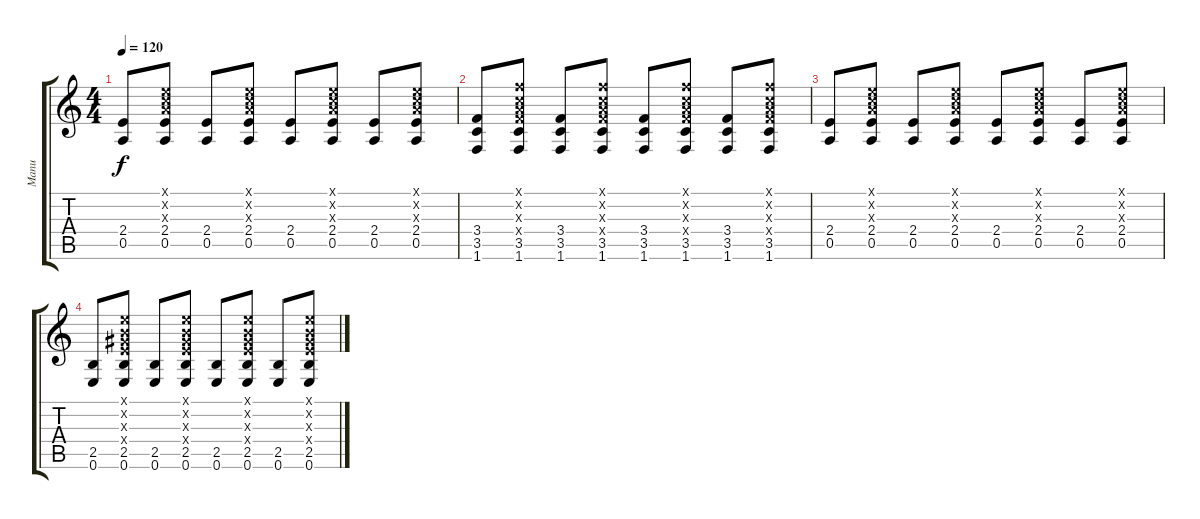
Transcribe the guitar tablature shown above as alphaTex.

\track ("Manu" "Manu") {instrument distortionguitar}
\staff {score tabs}
\tuning (E4 B3 G3 D3 A2 E2) {hide}
\ts (4 4)
\tempo 120
\clef g2
\ks c
(2.4 0.5).8{dy f} (0.1{x} 1.2{x} 2.3{x} 2.4 0.5).8 (2.4 0.5).8 (0.1{x} 1.2{x} 2.3{x} 2.4 0.5).8 (2.4 0.5).8 (0.1{x} 1.2{x} 2.3{x} 2.4 0.5).8 (2.4 0.5).8 (0.1{x} 1.2{x} 2.3{x} 2.4 0.5).8 |
(3.4 3.5 1.6).8 (1.1{x} 1.2{x} 2.3{x} 3.4{x} 3.5 1.6).8 (3.4 3.5 1.6).8 (1.1{x} 1.2{x} 2.3{x} 3.4{x} 3.5 1.6).8 (3.4 3.5 1.6).8 (1.1{x} 1.2{x} 2.3{x} 3.4{x} 3.5 1.6).8 (3.4 3.5 1.6).8 (1.1{x} 1.2{x} 2.3{x} 3.4{x} 3.5 1.6).8 |
(2.4 0.5).8 (0.1{x} 1.2{x} 2.3{x} 2.4 0.5).8 (2.4 0.5).8 (0.1{x} 1.2{x} 2.3{x} 2.4 0.5).8 (2.4 0.5).8 (0.1{x} 1.2{x} 2.3{x} 2.4 0.5).8 (2.4 0.5).8 (0.1{x} 1.2{x} 2.3{x} 2.4 0.5).8 |
(2.5 0.6).8 (0.1{x} 0.2{x} 1.3{x} 2.4{x} 2.5 0.6).8 (2.5 0.6).8 (0.1{x} 0.2{x} 1.3{x} 2.4{x} 2.5 0.6).8 (2.5 0.6).8 (0.1{x} 0.2{x} 1.3{x} 2.4{x} 2.5 0.6).8 (2.5 0.6).8 (0.1{x} 0.2{x} 1.3{x} 2.4{x} 2.5 0.6).8
